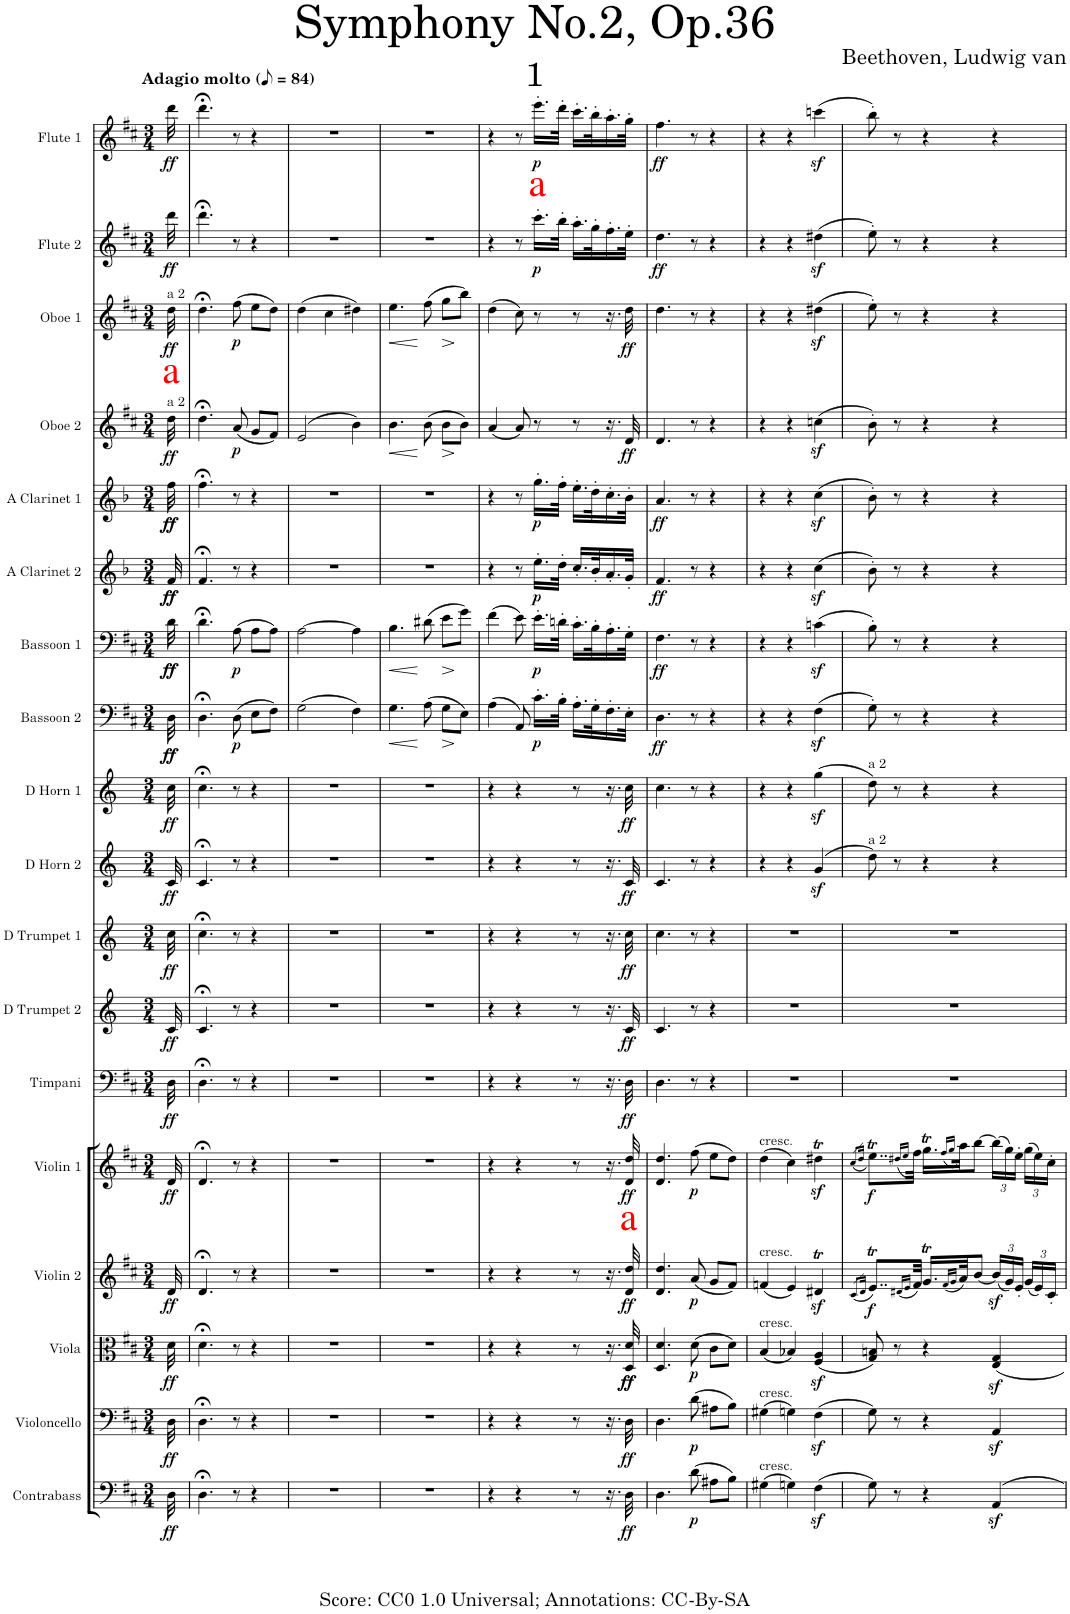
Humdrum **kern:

**kern	**dynam	**kern	**dynam	**kern	**dynam	**kern	**dynam	**kern	**text	**dynam	**kern	**dynam	**kern	**dynam	**kern	**dynam	**kern	**dynam	**kern	**dynam	**kern	**dynam	**kern	**dynam	**kern	**dynam	**kern	**dynam	**kern	**dynam	**kern	**text	**dynam	**kern	**dynam	**kern	**text	**dynam
*part18	*part18	*part17	*part17	*part16	*part16	*part15	*part15	*part14	*part14	*part14	*part13	*part13	*part12	*part12	*part11	*part11	*part10	*part10	*part9	*part9	*part8	*part8	*part7	*part7	*part6	*part6	*part5	*part5	*part4	*part4	*part3	*part3	*part3	*part2	*part2	*part1	*part1	*part1
*staff18	*staff18	*staff17	*staff17	*staff16	*staff16	*staff15	*staff15	*staff14	*staff14	*staff14	*staff13	*staff13	*staff12	*staff12	*staff11	*staff11	*staff10	*staff10	*staff9	*staff9	*staff8	*staff8	*staff7	*staff7	*staff6	*staff6	*staff5	*staff5	*staff4	*staff4	*staff3	*staff3	*staff3	*staff2	*staff2	*staff1	*staff1	*staff1
*I"Contrabass	*	*I"Violoncello	*	*I"Viola	*	*I"Violin 2	*	*I"Violin 1	*	*	*I"Timpani	*	*I"D Trumpet 2	*	*I"D Trumpet 1	*	*I"D Horn 2	*	*I"D Horn 1	*	*I"Bassoon 2	*	*I"Bassoon 1	*	*I"A Clarinet 2	*	*I"A Clarinet 1	*	*I"Oboe 2	*	*I"Oboe 1	*	*	*I"Flute 2	*	*I"Flute 1	*	*
*I'Cb	*	*I'Vc	*	*I'Vla	*	*I'Vln 2	*	*I'Vln 1	*	*	*I'Timp	*	*I'Tpt 2	*	*I'Tpt 1	*	*I'Hn 2	*	*I'Hn 1	*	*I'Bsn 2	*	*I'Bsn 1	*	*I'Cl 2	*	*I'Cl 1	*	*I'Ob 2	*	*I'Ob 1	*	*	*I'Fl 2	*	*I'Fl 1	*	*
*clefF4	*	*clefF4	*	*clefC3	*	*clefG2	*	*clefG2	*	*	*clefF4	*	*clefG2	*	*clefG2	*	*clefG2	*	*clefG2	*	*clefF4	*	*clefF4	*	*clefG2	*	*clefG2	*	*clefG2	*	*clefG2	*	*	*clefG2	*	*clefG2	*	*
*Trd7c12	*	*	*	*	*	*	*	*	*	*	*	*	*Trd-1c-2	*	*Trd-1c-2	*	*Trd6c10	*	*Trd6c10	*	*	*	*	*	*Trd2c3	*	*Trd2c3	*	*	*	*	*	*	*	*	*	*	*
*k[f#c#]	*	*k[f#c#]	*	*k[f#c#]	*	*k[f#c#]	*	*k[f#c#]	*	*	*k[f#c#]	*	*k[]	*	*k[]	*	*k[]	*	*k[]	*	*k[f#c#]	*	*k[f#c#]	*	*k[b-]	*	*k[b-]	*	*k[f#c#]	*	*k[f#c#]	*	*	*k[f#c#]	*	*k[f#c#]	*	*
*M3/4	*	*M3/4	*	*M3/4	*	*M3/4	*	*M3/4	*	*	*M3/4	*	*M3/4	*	*M3/4	*	*M3/4	*	*M3/4	*	*M3/4	*	*M3/4	*	*M3/4	*	*M3/4	*	*M3/4	*	*M3/4	*	*	*M3/4	*	*M3/4	*	*
*MM42	*	*MM42	*	*MM42	*	*MM42	*	*MM42	*	*	*MM42	*	*MM42	*	*MM42	*	*MM42	*	*MM42	*	*MM42	*	*MM42	*	*MM42	*	*MM42	*	*MM42	*	*MM42	*	*	*MM42	*	*MM42	*	*
=1	=1	=1	=1	=1	=1	=1	=1	=1	=1	=1	=1	=1	=1	=1	=1	=1	=1	=1	=1	=1	=1	=1	=1	=1	=1	=1	=1	=1	=1	=1	=1	=1	=1	=1	=1	=1	=1	=1
!	!	!	!	!	!	!	!	!	!	!	!	!	!	!	!	!	!	!	!	!	!	!	!	!	!	!	!	!	!	!	!	!	!	!	!	!LO:TX:a:B:t=Adagio molto	!	!
!	!	!	!	!	!	!	!	!	!	!	!	!	!	!	!	!	!	!	!	!	!	!	!	!	!	!	!	!	!	!	!LO:TX:a:t=a 2	!	!	!	!	!	!	!
!	!	!	!	!	!	!	!	!	!	!	!	!	!	!	!	!	!	!	!	!	!	!	!	!	!	!	!	!	!LO:TX:a:t=a 2	!	!	!	!	!	!	!	!	!
!	!LO:DY:b	!	!LO:DY:b	!	!LO:DY:b	!	!LO:DY:b	!	!	!LO:DY:b	!	!LO:DY:b	!	!LO:DY:b	!	!LO:DY:b	!	!LO:DY:b	!	!LO:DY:b	!	!LO:DY:b	!	!	!	!	!	!	!	!	!	!LO:LY:b:color=#FF0000	!	!	!	!	!	!
!	!	!	!	!	!	!	!	!	!	!	!	!	!	!	!	!	!	!	!	!	!	!LO:DY:n=1:b	!	!LO:DY:b	!	!	!	!	!	!	!	!	!	!	!	!	!	!
!	!	!	!	!	!	!	!	!	!	!	!	!	!	!	!	!	!	!	!	!	!	!	!	!LO:DY:n=1:b	!	!LO:DY:b	!	!	!	!	!	!	!	!	!	!	!	!
!	!	!	!	!	!	!	!	!	!	!	!	!	!	!	!	!	!	!	!	!	!	!	!	!	!	!LO:DY:n=1:b	!	!LO:DY:b	!	!	!	!	!	!	!	!	!	!
!	!	!	!	!	!	!	!	!	!	!	!	!	!	!	!	!	!	!	!	!	!	!	!	!	!	!	!	!LO:DY:n=1:b	!	!LO:DY:b	!	!	!LO:DY:b	!	!LO:DY:b	!	!	!LO:DY:b
32D\	ff	32D\	ff	32d\	ff	32d/	ff	32d/	.	ff	32D\	ff	32c/	ff	32cc\	ff	32c/	ff	32cc\	ff	32D\	ff ff	32d\	ff ff	32f/	ff ff	32ff\	ff ff	32dd\	ff	32dd\	a	ff	32ddd\	ff	32ddd\	.	ff
=2	=2	=2	=2	=2	=2	=2	=2	=2	=2	=2	=2	=2	=2	=2	=2	=2	=2	=2	=2	=2	=2	=2	=2	=2	=2	=2	=2	=2	=2	=2	=2	=2	=2	=2	=2	=2	=2	=2
4.D;<\	.	4.D;<\	.	4.d;<\	.	4.d;</	.	4.d;</	.	.	4.D;<\	.	4.c;</	.	4.cc;<\	.	4.c;</	.	4.cc;<\	.	4.D;<\	.	4.d;<\	.	4.f;</	.	4.ff;<\	.	4.dd;<\	.	4.dd;<\	.	.	4.ddd;<\	.	4.ddd;<\	.	.
!	!	!	!	!	!	!	!	!	!	!	!	!	!	!	!	!	!	!	!	!	!	!LO:DY:b	!	!LO:DY:b	!	!	!	!	!	!LO:DY:b	!	!	!LO:DY:b	!	!	!	!	!
8r	.	8r	.	8r	.	8r	.	8r	.	.	8r	.	8r	.	8r	.	8r	.	8r	.	(8D\	p	(8A\	p	8r	.	8r	.	(8a/	p	(8ff#\	.	p	8r	.	8r	.	.
4r	.	4r	.	4r	.	4r	.	4r	.	.	4r	.	4r	.	4r	.	4r	.	4r	.	8E\L	.	8A\L	.	4r	.	4r	.	8g/L	.	8ee\L	.	.	4r	.	4r	.	.
.	.	.	.	.	.	.	.	.	.	.	.	.	.	.	.	.	.	.	.	.	8F#\J)	.	8A\J)	.	.	.	.	.	8f#/J)	.	8dd\J)	.	.	.	.	.	.	.
=3	=3	=3	=3	=3	=3	=3	=3	=3	=3	=3	=3	=3	=3	=3	=3	=3	=3	=3	=3	=3	=3	=3	=3	=3	=3	=3	=3	=3	=3	=3	=3	=3	=3	=3	=3	=3	=3	=3
2.r	.	2.r	.	2.r	.	2.r	.	2.r	.	.	2.r	.	2.r	.	2.r	.	2.r	.	2.r	.	(2G\	.	[2A\	.	2.r	.	2.r	.	(2e/	.	(4dd\	.	.	2.r	.	2.r	.	.
.	.	.	.	.	.	.	.	.	.	.	.	.	.	.	.	.	.	.	.	.	.	.	.	.	.	.	.	.	.	.	4cc#\	.	.	.	.	.	.	.
.	.	.	.	.	.	.	.	.	.	.	.	.	.	.	.	.	.	.	.	.	4F#\)	.	4A\]	.	.	.	.	.	4b\)	.	4dd#X\)	.	.	.	.	.	.	.
=4	=4	=4	=4	=4	=4	=4	=4	=4	=4	=4	=4	=4	=4	=4	=4	=4	=4	=4	=4	=4	=4	=4	=4	=4	=4	=4	=4	=4	=4	=4	=4	=4	=4	=4	=4	=4	=4	=4
!	!	!	!	!	!	!	!	!	!	!	!	!	!	!	!	!	!	!	!	!	!	!LO:HP:b	!	!LO:HP:b	!	!	!	!	!	!LO:HP:b	!	!	!LO:HP:b	!	!	!	!	!
2.r	.	2.r	.	2.r	.	2.r	.	2.r	.	.	2.r	.	2.r	.	2.r	.	2.r	.	2.r	.	4.G\	<	4.B\	<	2.r	.	2.r	.	4.b\	<	4.ee\	.	<	2.r	.	2.r	.	.
.	.	.	.	.	.	.	.	.	.	.	.	.	.	.	.	.	.	.	.	.	(8A\	[	(8d#X\	[	.	.	.	.	(8b\	[	(8ff#\	.	[	.	.	.	.	.
!	!	!	!	!	!	!	!	!	!	!	!	!	!	!	!	!	!	!	!	!	!	!LO:HP:b	!	!LO:HP:b	!	!	!	!	!	!LO:HP:b	!	!	!LO:HP:b	!	!	!	!	!
.	.	.	.	.	.	.	.	.	.	.	.	.	.	.	.	.	.	.	.	.	8G\L	>	8e\L	>	.	.	.	.	8b\L	>	8gg\L	.	>	.	.	.	.	.
.	.	.	.	.	.	.	.	.	.	.	.	.	.	.	.	.	.	.	.	.	8E\J)	]	8g\J)	]	.	.	.	.	8b\J)	]	8bb\J)	.	]	.	.	.	.	.
=5	=5	=5	=5	=5	=5	=5	=5	=5	=5	=5	=5	=5	=5	=5	=5	=5	=5	=5	=5	=5	=5	=5	=5	=5	=5	=5	=5	=5	=5	=5	=5	=5	=5	=5	=5	=5	=5	=5
4r	.	4r	.	4r	.	4r	.	4r	.	.	4r	.	4r	.	4r	.	4r	.	4r	.	(4A\	.	(4f#\	.	4r	.	4r	.	(4a/	.	(4dd\	.	.	4r	.	4r	.	.
4r	.	4r	.	4r	.	4r	.	4r	.	.	4r	.	4r	.	4r	.	4r	.	4r	.	8AA/)	.	8e\)	.	8r	.	8r	.	8a/)	.	8cc#\)	.	.	8r	.	8r	.	.
!	!	!	!	!	!	!	!	!	!	!	!	!	!	!	!	!	!	!	!	!	!	!LO:DY:b	!	!LO:DY:b	!	!LO:DY:b	!	!LO:DY:b	!	!	!	!	!	!	!LO:DY:b	!	!LO:LY:b:color=#FF0000	!LO:DY:b
.	.	.	.	.	.	.	.	.	.	.	.	.	.	.	.	.	.	.	.	.	16.c#'\LL	p	16.e'\LL	p	16.ee'\LL	p	16.gg'\LL	p	8r	.	8r	.	.	16.ccc#'\LL	p	16.eee'\LL	a	p
.	.	.	.	.	.	.	.	.	.	.	.	.	.	.	.	.	.	.	.	.	32B'\JJk	.	32dn'\JJk	.	32dd'\JJk	.	32ff'\JJk	.	.	.	.	.	.	32bb'\JJk	.	32ddd'\JJk	.	.
8r	.	8r	.	8r	.	8r	.	8r	.	.	8r	.	8r	.	8r	.	8r	.	8r	.	16.A'\LL	.	16.c#'\LL	.	16.cc'/LL	.	16.ee'\LL	.	8r	.	8r	.	.	16.aa'\LL	.	16.ccc#'\LL	.	.
.	.	.	.	.	.	.	.	.	.	.	.	.	.	.	.	.	.	.	.	.	32G'\K	.	32B'\K	.	32b-'/K	.	32dd'\K	.	.	.	.	.	.	32gg'\K	.	32bb'\K	.	.
16.r	.	16.r	.	16.r	.	16.r	.	16.r	.	.	16.r	.	16.r	.	16.r	.	16.r	.	16.r	.	16.F#'\	.	16.A'\	.	16.a'/	.	16.cc'\	.	16.r	.	16.r	.	.	16.ff#'\	.	16.aa'\	.	.
!	!LO:DY:b	!	!LO:DY:b	!	!LO:DY:b	!	!	!	!LO:LY:b:color=#FF0000	!	!	!	!	!	!	!	!	!	!	!	!	!	!	!	!	!	!	!	!	!	!	!	!	!	!	!	!	!
!	!	!	!	!	!LO:DY:n=1:b	!	!LO:DY:b	!	!	!LO:DY:b	!	!LO:DY:b	!	!LO:DY:b	!	!LO:DY:b	!	!LO:DY:b	!	!LO:DY:b	!	!	!	!	!	!	!	!	!	!LO:DY:b	!	!	!LO:DY:b	!	!	!	!	!
32D\	ff	32D\	ff	32D/ 32d/	ff ff	32d/ 32dd/	ff	32d/ 32dd/	a	ff	32D\	ff	32c/	ff	32cc\	ff	32c/	ff	32cc\	ff	32E'\JJk	.	32G'\JJk	.	32g'/JJk	.	32b-'\JJk	.	32d/	ff	32dd\	.	ff	32ee'\JJk	.	32gg'\JJk	.	.
=6	=6	=6	=6	=6	=6	=6	=6	=6	=6	=6	=6	=6	=6	=6	=6	=6	=6	=6	=6	=6	=6	=6	=6	=6	=6	=6	=6	=6	=6	=6	=6	=6	=6	=6	=6	=6	=6	=6
!	!	!	!	!	!	!	!	!	!	!	!	!	!	!	!	!	!	!	!	!	!	!LO:DY:b	!	!LO:DY:b	!	!LO:DY:b	!	!LO:DY:b	!	!	!	!	!	!	!LO:DY:b	!	!	!LO:DY:b
4.D\	.	4.D\	.	4.D/ 4.d/	.	4.d/ 4.dd/	.	4.d/ 4.dd/	.	.	4.D\	.	4.c/	.	4.cc\	.	4.c/	.	4.cc\	.	4.D\	ff	4.F#\	ff	4.f/	ff	4.a/	ff	4.d/	.	4.dd\	.	.	4.dd\	ff	4.ff#\	.	ff
!	!LO:DY:b	!	!LO:DY:b	!	!LO:DY:b	!	!LO:DY:b	!	!	!LO:DY:b	!	!	!	!	!	!	!	!	!	!	!	!	!	!	!	!	!	!	!	!	!	!	!	!	!	!	!	!
(8d\	p	(8d\	p	(8d\	p	(8a/	p	(8ff#\	.	p	8r	.	8r	.	8r	.	8r	.	8r	.	8r	.	8r	.	8r	.	8r	.	8r	.	8r	.	.	8r	.	8r	.	.
8A#X\L	.	8A#X\L	.	8c#\L	.	8g/L	.	8ee\L	.	.	4r	.	4r	.	4r	.	4r	.	4r	.	4r	.	4r	.	4r	.	4r	.	4r	.	4r	.	.	4r	.	4r	.	.
8B\J)	.	8B\J)	.	8d\J)	.	8f#/J)	.	8dd\J)	.	.	.	.	.	.	.	.	.	.	.	.	.	.	.	.	.	.	.	.	.	.	.	.	.	.	.	.	.	.
=7	=7	=7	=7	=7	=7	=7	=7	=7	=7	=7	=7	=7	=7	=7	=7	=7	=7	=7	=7	=7	=7	=7	=7	=7	=7	=7	=7	=7	=7	=7	=7	=7	=7	=7	=7	=7	=7	=7
!	!	!	!	!	!	!	!	!LO:TX:a:t=cresc.	!	!	!	!	!	!	!	!	!	!	!	!	!	!	!	!	!	!	!	!	!	!	!	!	!	!	!	!	!	!
!	!	!	!	!	!	!LO:TX:a:t=cresc.	!	!	!	!	!	!	!	!	!	!	!	!	!	!	!	!	!	!	!	!	!	!	!	!	!	!	!	!	!	!	!	!
!	!	!	!	!LO:TX:a:t=cresc.	!	!	!	!	!	!	!	!	!	!	!	!	!	!	!	!	!	!	!	!	!	!	!	!	!	!	!	!	!	!	!	!	!	!
!	!	!LO:TX:a:t=cresc.	!	!	!	!	!	!	!	!	!	!	!	!	!	!	!	!	!	!	!	!	!	!	!	!	!	!	!	!	!	!	!	!	!	!	!	!
!LO:TX:a:t=cresc.	!	!	!	!	!	!	!	!	!	!	!	!	!	!	!	!	!	!	!	!	!	!	!	!	!	!	!	!	!	!	!	!	!	!	!	!	!	!
(4G#X\	.	(4G#X\	.	(4B/	.	(4fn/	.	(4dd\	.	.	2.r	.	2.r	.	2.r	.	4r	.	4r	.	4r	.	4r	.	4r	.	4r	.	4r	.	4r	.	.	4r	.	4r	.	.
4Gn\)	.	4Gn\)	.	4B-X/)	.	4e/)	.	4cc#\)	.	.	.	.	.	.	.	.	4r	.	4r	.	4r	.	4r	.	4r	.	4r	.	4r	.	4r	.	.	4r	.	4r	.	.
(4F#z<\	.	(4F#z<\	.	(4F#/z< 4A/z<	.	4d#Xz<t/	.	4dd#Xz<t\	.	.	.	.	.	.	.	.	(4gz</	.	(4ggz<\	.	(4F#z<\	.	(4cnz<\	.	(4ccz<\	.	(4ccz<\	.	(4ccnz<\	.	(4dd#Xz<\	.	.	(4dd#Xz<\	.	(4cccnz<\	.	.
=8	=8	=8	=8	=8	=8	=8	=8	=8	=8	=8	=8	=8	=8	=8	=8	=8	=8	=8	=8	=8	=8	=8	=8	=8	=8	=8	=8	=8	=8	=8	=8	=8	=8	=8	=8	=8	=8	=8
.	.	.	.	.	.	(8qc#/L	.	(8qcc#/L	.	.	.	.	.	.	.	.	.	.	.	.	.	.	.	.	.	.	.	.	.	.	.	.	.	.	.	.	.	.
.	.	.	.	.	.	16qd/Jk	.	16qdd/Jk	.	.	.	.	.	.	.	.	.	.	.	.	.	.	.	.	.	.	.	.	.	.	.	.	.	.	.	.	.	.
!	!	!	!	!	!	!	!	!	!	!	!	!	!	!	!	!	!	!	!LO:TX:a:t=a 2	!	!	!	!	!	!	!	!	!	!	!	!	!	!	!	!	!	!	!
!	!	!	!	!	!	!	!	!	!	!	!	!	!	!	!	!	!LO:TX:a:t=a 2	!	!	!	!	!	!	!	!	!	!	!	!	!	!	!	!	!	!	!	!	!
!	!	!	!	!	!	!	!LO:DY:b	!	!	!LO:DY:b	!	!	!	!	!	!	!	!	!	!	!	!	!	!	!	!	!	!	!	!	!	!	!	!	!	!	!	!
8G\)	.	8G\)	.	8G/ 8Bn/)	.	8..eT/L)	f	8..eeT\L)	.	f	2.r	.	2.r	.	2.r	.	8dd\)	.	8dd\)	.	8G'\)	.	8B'\)	.	8b-'\)	.	8b-'\)	.	8b'\)	.	8ee'\)	.	.	8ee'\)	.	8bb'\)	.	.
8r	.	8r	.	8r	.	.	.	.	.	.	.	.	.	.	.	.	8r	.	8r	.	8r	.	8r	.	8r	.	8r	.	8r	.	8r	.	.	8r	.	8r	.	.
.	.	.	.	.	.	(16qd#X/LL	.	(16qdd#X/LL	.	.	.	.	.	.	.	.	.	.	.	.	.	.	.	.	.	.	.	.	.	.	.	.	.	.	.	.	.	.
.	.	.	.	.	.	16qe/JJ	.	16qee/JJ	.	.	.	.	.	.	.	.	.	.	.	.	.	.	.	.	.	.	.	.	.	.	.	.	.	.	.	.	.	.
.	.	.	.	.	.	32f#/Jkk)	.	32ff#\Jkk)	.	.	.	.	.	.	.	.	.	.	.	.	.	.	.	.	.	.	.	.	.	.	.	.	.	.	.	.	.	.
4r	.	4r	.	4r	.	16.gT/LL	.	16.ggT\LL	.	.	.	.	.	.	.	.	4r	.	4r	.	4r	.	4r	.	4r	.	4r	.	4r	.	4r	.	.	4r	.	4r	.	.
.	.	.	.	.	.	(16qf#/LL	.	(16qff#/LL	.	.	.	.	.	.	.	.	.	.	.	.	.	.	.	.	.	.	.	.	.	.	.	.	.	.	.	.	.	.
.	.	.	.	.	.	16qg/JJ	.	16qgg/JJ	.	.	.	.	.	.	.	.	.	.	.	.	.	.	.	.	.	.	.	.	.	.	.	.	.	.	.	.	.	.
.	.	.	.	.	.	32a/JK)	.	32aa\JK)	.	.	.	.	.	.	.	.	.	.	.	.	.	.	.	.	.	.	.	.	.	.	.	.	.	.	.	.	.	.
.	.	.	.	.	.	[8b/J	.	[8bb\J	.	.	.	.	.	.	.	.	.	.	.	.	.	.	.	.	.	.	.	.	.	.	.	.	.	.	.	.	.	.
*	*	*	*	*	*	*Xbrackettup	*	*Xbrackettup	*	*	*	*	*	*	*	*	*	*	*	*	*	*	*	*	*	*	*	*	*	*	*	*	*	*	*	*	*	*
4AAz</	.	4AAz</	.	4E/z< 4G/z<	.	(24bz</LL]	.	(24bb\LL]	.	.	.	.	.	.	.	.	4r	.	4r	.	4r	.	4r	.	4r	.	4r	.	4r	.	4r	.	.	4r	.	4r	.	.
.	.	.	.	.	.	24g/)	.	24gg\)	.	.	.	.	.	.	.	.	.	.	.	.	.	.	.	.	.	.	.	.	.	.	.	.	.	.	.	.	.	.
.	.	.	.	.	.	24e'/JJ	.	24ee'\JJ	.	.	.	.	.	.	.	.	.	.	.	.	.	.	.	.	.	.	.	.	.	.	.	.	.	.	.	.	.	.
.	.	.	.	.	.	(24g/LL	.	(24gg\LL	.	.	.	.	.	.	.	.	.	.	.	.	.	.	.	.	.	.	.	.	.	.	.	.	.	.	.	.	.	.
.	.	.	.	.	.	24e/)	.	24ee\)	.	.	.	.	.	.	.	.	.	.	.	.	.	.	.	.	.	.	.	.	.	.	.	.	.	.	.	.	.	.
.	.	.	.	.	.	24c#'/JJ	.	24cc#'\JJ	.	.	.	.	.	.	.	.	.	.	.	.	.	.	.	.	.	.	.	.	.	.	.	.	.	.	.	.	.	.
=	=	=	=	=	=	=	=	=	=	=	=	=	=	=	=	=	=	=	=	=	=	=	=	=	=	=	=	=	=	=	=	=	=	=	=	=	=	=
*-	*-	*-	*-	*-	*-	*-	*-	*-	*-	*-	*-	*-	*-	*-	*-	*-	*-	*-	*-	*-	*-	*-	*-	*-	*-	*-	*-	*-	*-	*-	*-	*-	*-	*-	*-	*-	*-	*-
